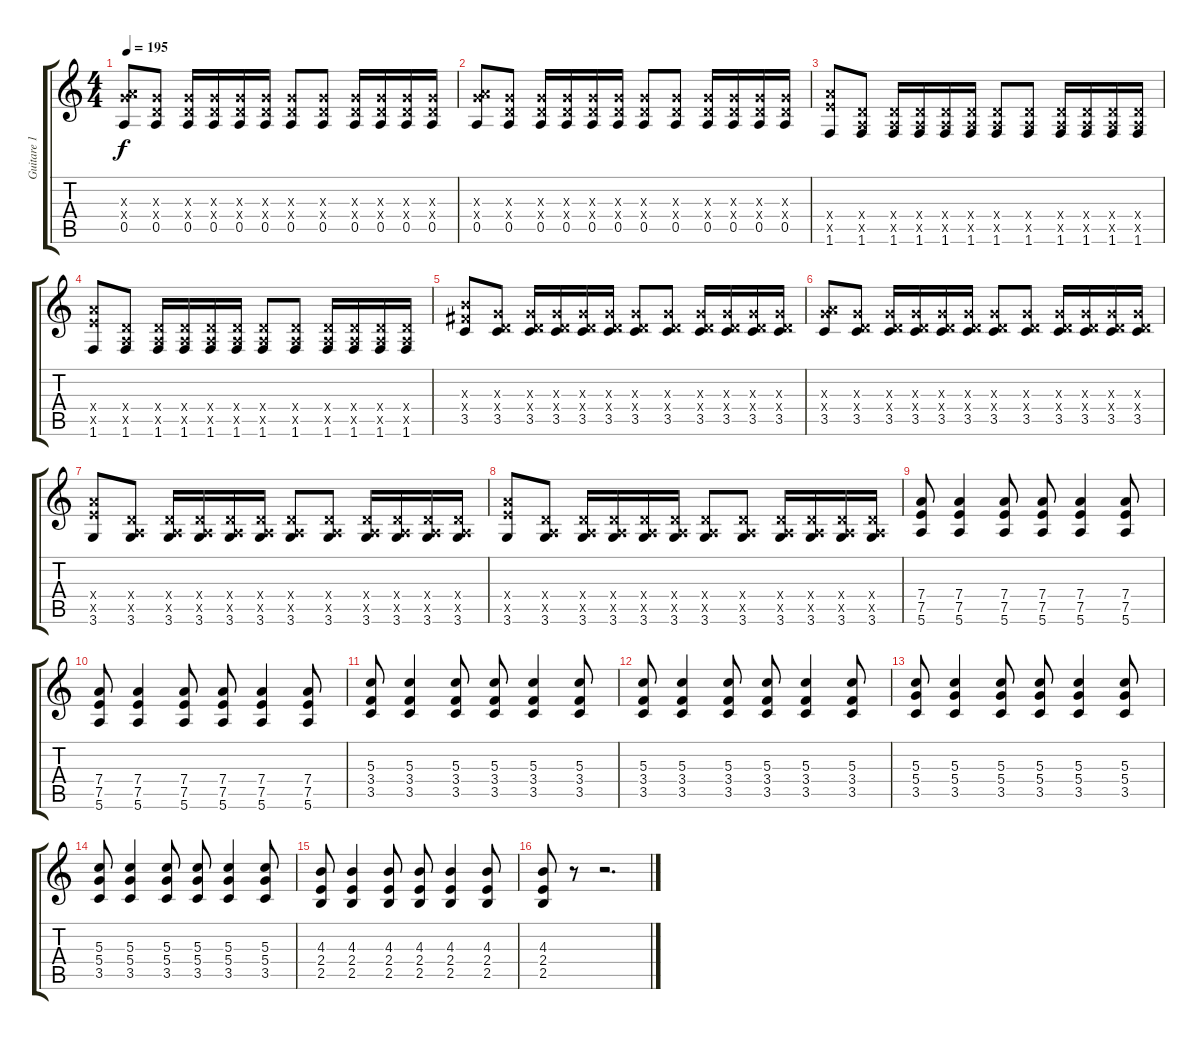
\track ("Guitare 1" "Guitare 1") {instrument distortionguitar}
\staff {score tabs}
\tuning (E4 B3 G3 D3 A2 E2) {hide}
\ts (4 4)
\tempo 195
\clef g2
\ks c
(0.3{x} 7.4{x} 0.5).8{dy f} (0.3{x} 0.4{x} 0.5).8 (0.3{x} 0.4{x} 0.5).16 (0.3{x} 0.4{x} 0.5).16 (0.3{x} 0.4{x} 0.5).16 (0.3{x} 0.4{x} 0.5).16 (0.3{x} 0.4{x} 0.5).8 (0.3{x} 0.4{x} 0.5).8 (0.3{x} 0.4{x} 0.5).16 (0.3{x} 0.4{x} 0.5).16 (0.3{x} 0.4{x} 0.5).16 (0.3{x} 0.4{x} 0.5).16 |
(0.3{x} 7.4{x} 0.5).8 (0.3{x} 0.4{x} 0.5).8 (0.3{x} 0.4{x} 0.5).16 (0.3{x} 0.4{x} 0.5).16 (0.3{x} 0.4{x} 0.5).16 (0.3{x} 0.4{x} 0.5).16 (0.3{x} 0.4{x} 0.5).8 (0.3{x} 0.4{x} 0.5).8 (0.3{x} 0.4{x} 0.5).16 (0.3{x} 0.4{x} 0.5).16 (0.3{x} 0.4{x} 0.5).16 (0.3{x} 0.4{x} 0.5).16 |
(7.4{x} 7.5{x} 1.6).8 (0.4{x} 0.5{x} 1.6).8 (0.4{x} 0.5{x} 1.6).16 (0.4{x} 0.5{x} 1.6).16 (0.4{x} 0.5{x} 1.6).16 (0.4{x} 0.5{x} 1.6).16 (0.4{x} 0.5{x} 1.6).8 (0.4{x} 0.5{x} 1.6).8 (0.4{x} 0.5{x} 1.6).16 (0.4{x} 0.5{x} 1.6).16 (0.4{x} 0.5{x} 1.6).16 (0.4{x} 0.5{x} 1.6).16 |
(7.4{x} 7.5{x} 1.6).8 (0.4{x} 0.5{x} 1.6).8 (0.4{x} 0.5{x} 1.6).16 (0.4{x} 0.5{x} 1.6).16 (0.4{x} 0.5{x} 1.6).16 (0.4{x} 0.5{x} 1.6).16 (0.4{x} 0.5{x} 1.6).8 (0.4{x} 0.5{x} 1.6).8 (0.4{x} 0.5{x} 1.6).16 (0.4{x} 0.5{x} 1.6).16 (0.4{x} 0.5{x} 1.6).16 (0.4{x} 0.5{x} 1.6).16 |
(4.3{x} 4.4{x} 3.5).8 (0.3{x} 0.4{x} 3.5).8 (0.3{x} 0.4{x} 3.5).16 (0.3{x} 0.4{x} 3.5).16 (0.3{x} 0.4{x} 3.5).16 (0.3{x} 0.4{x} 3.5).16 (0.3{x} 0.4{x} 3.5).8 (0.3{x} 0.4{x} 3.5).8 (0.3{x} 0.4{x} 3.5).16 (0.3{x} 0.4{x} 3.5).16 (0.3{x} 0.4{x} 3.5).16 (0.3{x} 0.4{x} 3.5).16 |
(0.3{x} 7.4{x} 3.5).8 (0.3{x} 0.4{x} 3.5).8 (0.3{x} 0.4{x} 3.5).16 (0.3{x} 0.4{x} 3.5).16 (0.3{x} 0.4{x} 3.5).16 (0.3{x} 0.4{x} 3.5).16 (0.3{x} 0.4{x} 3.5).8 (0.3{x} 0.4{x} 3.5).8 (0.3{x} 0.4{x} 3.5).16 (0.3{x} 0.4{x} 3.5).16 (0.3{x} 0.4{x} 3.5).16 (0.3{x} 0.4{x} 3.5).16 |
(7.4{x} 7.5{x} 3.6).8 (0.4{x} 0.5{x} 3.6).8 (0.4{x} 0.5{x} 3.6).16 (0.4{x} 0.5{x} 3.6).16 (0.4{x} 0.5{x} 3.6).16 (0.4{x} 0.5{x} 3.6).16 (0.4{x} 0.5{x} 3.6).8 (0.4{x} 0.5{x} 3.6).8 (0.4{x} 0.5{x} 3.6).16 (0.4{x} 0.5{x} 3.6).16 (0.4{x} 0.5{x} 3.6).16 (0.4{x} 0.5{x} 3.6).16 |
(7.4{x} 7.5{x} 3.6).8 (0.4{x} 0.5{x} 3.6).8 (0.4{x} 0.5{x} 3.6).16 (0.4{x} 0.5{x} 3.6).16 (0.4{x} 0.5{x} 3.6).16 (0.4{x} 0.5{x} 3.6).16 (0.4{x} 0.5{x} 3.6).8 (0.4{x} 0.5{x} 3.6).8 (0.4{x} 0.5{x} 3.6).16 (0.4{x} 0.5{x} 3.6).16 (0.4{x} 0.5{x} 3.6).16 (0.4{x} 0.5{x} 3.6).16 |
(7.4 7.5 5.6).8 (7.4 7.5 5.6).4 (7.4 7.5 5.6).8 (7.4 7.5 5.6).8 (7.4 7.5 5.6).4 (7.4 7.5 5.6).8 |
(7.4 7.5 5.6).8 (7.4 7.5 5.6).4 (7.4 7.5 5.6).8 (7.4 7.5 5.6).8 (7.4 7.5 5.6).4 (7.4 7.5 5.6).8 |
(5.3 3.4 3.5).8 (5.3 3.4 3.5).4 (5.3 3.4 3.5).8 (5.3 3.4 3.5).8 (5.3 3.4 3.5).4 (5.3 3.4 3.5).8 |
(5.3 3.4 3.5).8 (5.3 3.4 3.5).4 (5.3 3.4 3.5).8 (5.3 3.4 3.5).8 (5.3 3.4 3.5).4 (5.3 3.4 3.5).8 |
(5.3 5.4 3.5).8 (5.3 5.4 3.5).4 (5.3 5.4 3.5).8 (5.3 5.4 3.5).8 (5.3 5.4 3.5).4 (5.3 5.4 3.5).8 |
(5.3 5.4 3.5).8 (5.3 5.4 3.5).4 (5.3 5.4 3.5).8 (5.3 5.4 3.5).8 (5.3 5.4 3.5).4 (5.3 5.4 3.5).8 |
(4.3 2.4 2.5).8 (4.3 2.4 2.5).4 (4.3 2.4 2.5).8 (4.3 2.4 2.5).8 (4.3 2.4 2.5).4 (4.3 2.4 2.5).8 |
(4.3 2.4 2.5).8 r.8 r.2{d}
